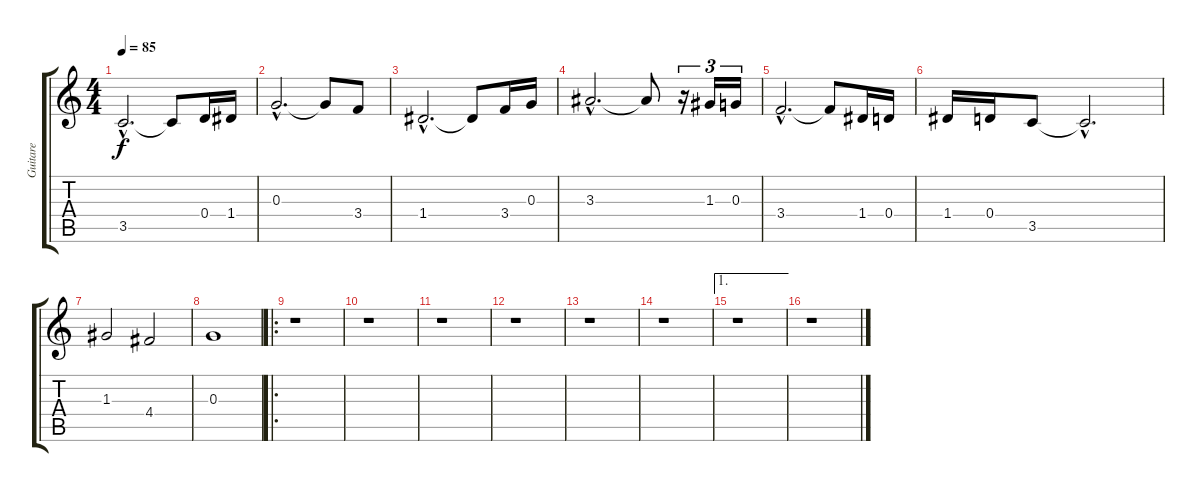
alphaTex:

\track ("Guitare" "Guitare") {instrument distortionguitar}
\staff {score tabs}
\tuning (E4 B3 G3 D3 A2 E2) {hide}
\ts (4 4)
\tempo 85
\clef g2
\ks c
3.5{hac}.2{d dy f instrument distortionguitar} 3.5{t}.8 0.4.16 1.4.16 |
0.3{hac}.2{d} 0.3{t}.8 3.4.8 |
1.4{hac}.2{d} 1.4{t}.8 3.4.16 0.3.16 |
3.3{hac}.2{d} 3.3{t}.8 r.16{tu (3 2)} 1.3.16{tu (3 2)} 0.3.16{tu (3 2)} |
3.4{hac}.2{d} 3.4{t}.8 1.4.16 0.4.16 |
1.4.16 0.4.16 3.5.8 3.5{hac t}.2{d} |
1.3.2 4.4.2 |
0.3.1 |
\ro
r.1 |
r.1 |
r.1 |
r.1 |
r.1 |
r.1 |
\ae 1
r.1 |
r.1
